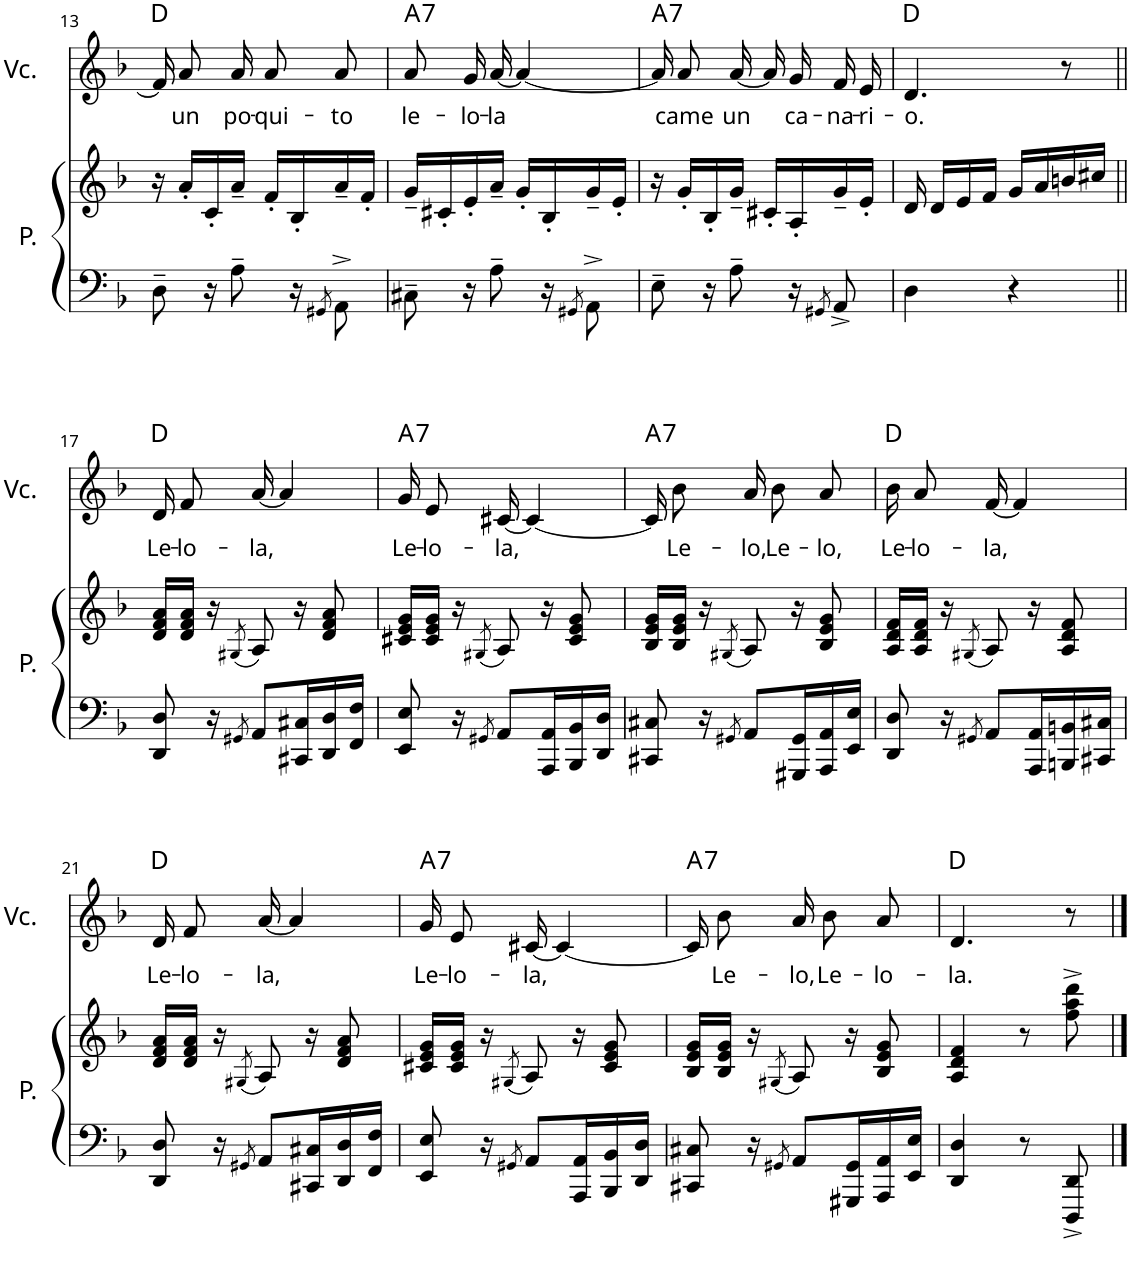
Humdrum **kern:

**kern	**kern	**kern	**text	**harte
*part2	*part2	*part1	*part1	*part1
*staff3	*staff2	*staff1	*staff1	*
*I"Piano	*	*I"Voice	*	*
*I'P.	*	*I'Vc.	*	*
!!LO:PB:g=z
*clefF4	*clefG2	*clefG2	*	*
*k[b-]	*k[b-]	*k[b-]	*	*
*F:	*F:	*F:	*	*
*M2/4	*M2/4	*M2/4	*	*
=13	=13	=13	=13	=13
8D~\	16r	16f/KL]	.	D:maj
!	!	!	!LO:LY:b	!
.	16a'/LL	8a/	un	.
16r	16c'/	.	.	.
!	!	!	!LO:LY:b	!
8A~\	16a~/JJ	16a/Jk	po-	.
!	!	!	!LO:LY:b	!
.	16f'/LL	8a/L	-qui-	.
16r	16B-'/	.	.	.
8qGG#X/	.	.	.	.
!	!	!	!LO:LY:b	!
8AA^\	16a~/	8a/J	-to	.
.	16f'/JJ	.	.	.
=14	=14	=14	=14	=14
!	!	!	!LO:LY:b	!LO:H:kt=7
8C#X~\	16g~/LL	8a/L	le-	A:7
.	16c#X'/	.	.	.
!	!	!	!LO:LY:b	!
16r	16e'/	16g/L	-lo-	.
!	!	!	!LO:LY:b	!
8A~\	16a~/JJ	[16a/JJ	-la	.
.	16g'/LL	4a/_	.	.
16r	16B-'/	.	.	.
8qGG#X/	.	.	.	.
8AA^\	16g~/	.	.	.
.	16e'/JJ	.	.	.
=15	=15	=15	=15	=15
!	!	!	!	!LO:H:kt=7
8E~\	16r	16a/KL]	.	A:7
!	!	!	!LO:LY:b	!
.	16g'/LL	8a/	came	.
16r	16B-'/	.	.	.
!	!	!	!LO:LY:b	!
8A~\	16g~/JJ	[16a/Jk	un	.
.	16c#X'/LL	16a/LL]	.	.
!	!	!	!LO:LY:b	!
16r	16A'/	16g/J	ca-	.
8qGG#X/	.	.	.	.
!	!	!	!LO:LY:b	!
8AA^/	16g~/	16f/L	-na-	.
!	!	!	!LO:LY:b	!
.	16e'/JJ	16e/JJ	-ri-	.
=16	=16	=16	=16	=16
!	!	!	!LO:LY:b	!
4D\	16d/	4.d/	-o.	D:maj
.	16d/LL	.	.	.
.	16e/	.	.	.
.	16f/JJ	.	.	.
4r	16g/LL	.	.	.
.	16a/	.	.	.
.	16bn/	8r	.	.
.	16cc#X/JJ	.	.	.
!!LO:LB:g=z
=17||	=17||	=17||	=17||	=17||
!	!	!	!LO:LY:b	!
8DD/ 8D/	16d/ 16f/ 16a/LL	16d/KL	Le-	D:maj
!	!	!	!LO:LY:b	!
.	16d/ 16f/ 16a/JJ	8f/	-lo-	.
16r	16r	.	.	.
8qGG#X/	(8qG#X/	.	.	.
!	!	!	!LO:LY:b	!
8AA/L	8A/)	[16a/Jk	-la,	.
.	.	4a/]	.	.
16CC#X/ 16C#X/L	16r	.	.	.
16DD/ 16D/	8d/ 8f/ 8a/	.	.	.
16FF/ 16F/JJ	.	.	.	.
=18	=18	=18	=18	=18
!	!	!	!LO:LY:b	!LO:H:kt=7
8EE/ 8E/	16c#X/ 16e/ 16g/LL	16g/KL	Le-	A:7
!	!	!	!LO:LY:b	!
.	16c#/ 16e/ 16g/JJ	8e/	-lo-	.
16r	16r	.	.	.
8qGG#X/	(8qG#X/	.	.	.
!	!	!	!LO:LY:b	!
8AA/L	8A/)	[16c#X/Jk	-la,	.
.	.	4c#/_	.	.
16AAA/ 16AA/L	16r	.	.	.
16BBB-/ 16BB-/	8c#/ 8e/ 8g/	.	.	.
16DD/ 16D/JJ	.	.	.	.
=19	=19	=19	=19	=19
!	!	!	!	!LO:H:kt=7
8CC#X/ 8C#X/	16B-/ 16e/ 16g/LL	16c#/KL]	.	A:7
!	!	!	!LO:LY:b	!
.	16B-/ 16e/ 16g/JJ	8b-/	Le-	.
16r	16r	.	.	.
8qGG#X/	(8qG#X/	.	.	.
!	!	!	!LO:LY:b	!
8AA/L	8A/)	16a/Jk	-lo,	.
!	!	!	!LO:LY:b	!
.	.	8b-/L	Le-	.
16GGG#X/ 16GG#/L	16r	.	.	.
!	!	!	!LO:LY:b	!
16AAA/ 16AA/	8B-/ 8e/ 8g/	8a/J	-lo,	.
16EE/ 16E/JJ	.	.	.	.
=20	=20	=20	=20	=20
!	!	!	!LO:LY:b	!
8DD/ 8D/	16A/ 16d/ 16f/LL	16b-/KL	Le-	D:maj
!	!	!	!LO:LY:b	!
.	16A/ 16d/ 16f/JJ	8a/	-lo-	.
16r	16r	.	.	.
8qGG#X/	(8qG#X/	.	.	.
!	!	!	!LO:LY:b	!
8AA/L	8A/)	[16f/Jk	-la,	.
.	.	4f/]	.	.
16AAA/ 16AA/L	16r	.	.	.
16BBBn/ 16BBn/	8A/ 8d/ 8f/	.	.	.
16CC#X/ 16C#X/JJ	.	.	.	.
!!LO:LB:g=z
=21	=21	=21	=21	=21
!	!	!	!LO:LY:b	!
8DD/ 8D/	16d/ 16f/ 16a/LL	16d/KL	Le-	D:maj
!	!	!	!LO:LY:b	!
.	16d/ 16f/ 16a/JJ	8f/	-lo-	.
16r	16r	.	.	.
8qGG#X/	(8qG#X/	.	.	.
!	!	!	!LO:LY:b	!
8AA/L	8A/)	[16a/Jk	-la,	.
.	.	4a/]	.	.
16CC#X/ 16C#X/L	16r	.	.	.
16DD/ 16D/	8d/ 8f/ 8a/	.	.	.
16FF/ 16F/JJ	.	.	.	.
=22	=22	=22	=22	=22
!	!	!	!LO:LY:b	!LO:H:kt=7
8EE/ 8E/	16c#X/ 16e/ 16g/LL	16g/KL	Le-	A:7
!	!	!	!LO:LY:b	!
.	16c#/ 16e/ 16g/JJ	8e/	-lo-	.
16r	16r	.	.	.
8qGG#X/	(8qG#X/	.	.	.
!	!	!	!LO:LY:b	!
8AA/L	8A/)	[16c#X/Jk	-la,	.
.	.	4c#/_	.	.
16AAA/ 16AA/L	16r	.	.	.
16BBB-/ 16BB-/	8c#/ 8e/ 8g/	.	.	.
16DD/ 16D/JJ	.	.	.	.
=23	=23	=23	=23	=23
!	!	!	!	!LO:H:kt=7
8CC#X/ 8C#X/	16B-/ 16e/ 16g/LL	16c#/KL]	.	A:7
!	!	!	!LO:LY:b	!
.	16B-/ 16e/ 16g/JJ	8b-/	Le-	.
16r	16r	.	.	.
8qGG#X/	(8qG#X/	.	.	.
!	!	!	!LO:LY:b	!
8AA/L	8A/)	16a/Jk	-lo,	.
!	!	!	!LO:LY:b	!
.	.	8b-/L	Le-	.
16GGG#X/ 16GG#/L	16r	.	.	.
!	!	!	!LO:LY:b	!
16AAA/ 16AA/	8B-/ 8e/ 8g/	8a/J	-lo-	.
16EE/ 16E/JJ	.	.	.	.
=24	=24	=24	=24	=24
!	!	!	!LO:LY:b	!
4DD/ 4D/	4A/ 4d/ 4f/	4.d/	-la.	D:maj
8r	8r	.	.	.
8DDD/^ 8DD/^	8ff\^ 8aa\^ 8ddd\^	8r	.	.
==	==	==	==	==
*-	*-	*-	*-	*-
